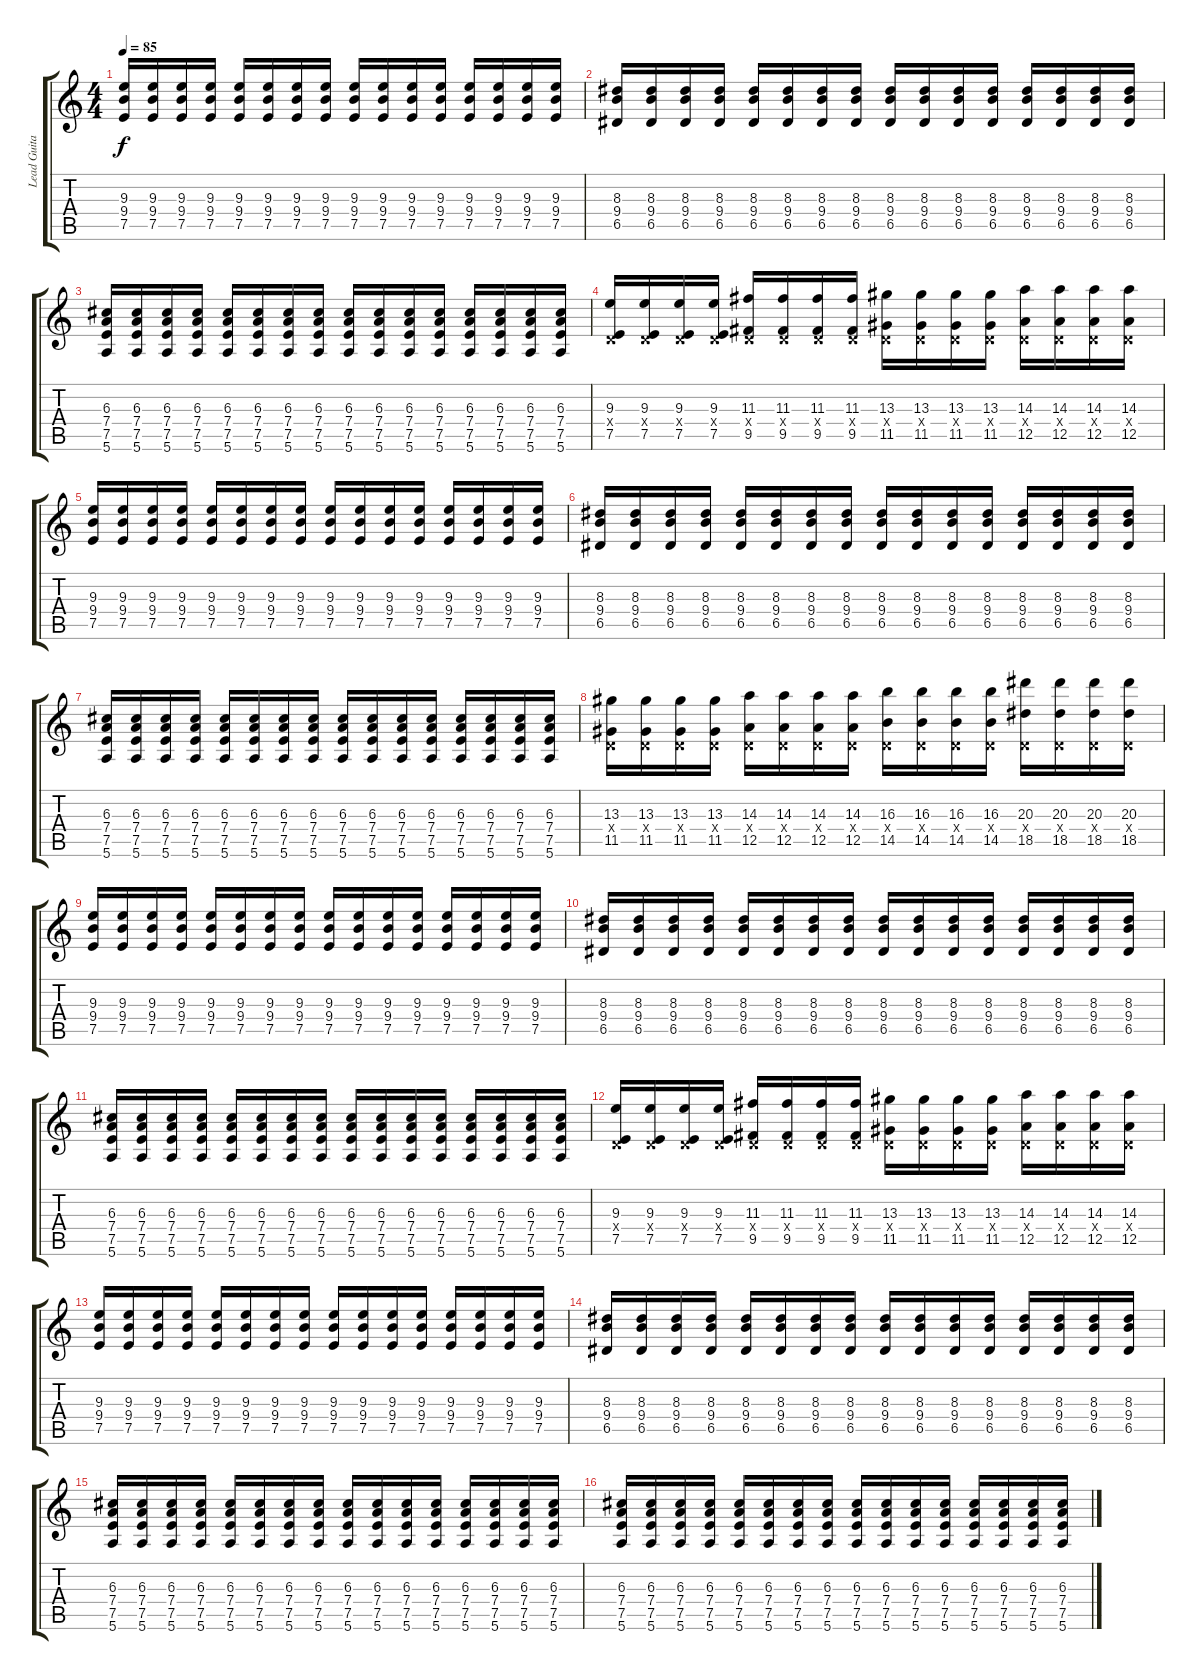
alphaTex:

\track ("Lead Guitar" "Lead Guita") {instrument electricguitarclean}
\staff {score tabs}
\tuning (E4 B3 G3 D3 A2 E2) {hide}
\ts (4 4)
\tempo 85
\clef g2
\ks c
(9.3 9.4 7.5).16{dy f instrument overdrivenguitar} (9.3 9.4 7.5).16 (9.3 9.4 7.5).16 (9.3 9.4 7.5).16 (9.3 9.4 7.5).16 (9.3 9.4 7.5).16 (9.3 9.4 7.5).16 (9.3 9.4 7.5).16 (9.3 9.4 7.5).16 (9.3 9.4 7.5).16 (9.3 9.4 7.5).16 (9.3 9.4 7.5).16 (9.3 9.4 7.5).16 (9.3 9.4 7.5).16 (9.3 9.4 7.5).16 (9.3 9.4 7.5).16 |
(8.3 9.4 6.5).16 (8.3 9.4 6.5).16 (8.3 9.4 6.5).16 (8.3 9.4 6.5).16 (8.3 9.4 6.5).16 (8.3 9.4 6.5).16 (8.3 9.4 6.5).16 (8.3 9.4 6.5).16 (8.3 9.4 6.5).16 (8.3 9.4 6.5).16 (8.3 9.4 6.5).16 (8.3 9.4 6.5).16 (8.3 9.4 6.5).16 (8.3 9.4 6.5).16 (8.3 9.4 6.5).16 (8.3 9.4 6.5).16 |
(6.3 7.4 7.5 5.6).16 (6.3 7.4 7.5 5.6).16 (6.3 7.4 7.5 5.6).16 (6.3 7.4 7.5 5.6).16 (6.3 7.4 7.5 5.6).16 (6.3 7.4 7.5 5.6).16 (6.3 7.4 7.5 5.6).16 (6.3 7.4 7.5 5.6).16 (6.3 7.4 7.5 5.6).16 (6.3 7.4 7.5 5.6).16 (6.3 7.4 7.5 5.6).16 (6.3 7.4 7.5 5.6).16 (6.3 7.4 7.5 5.6).16 (6.3 7.4 7.5 5.6).16 (6.3 7.4 7.5 5.6).16 (6.3 7.4 7.5 5.6).16 |
(9.3 0.4{x} 7.5).16 (9.3 0.4{x} 7.5).16 (9.3 0.4{x} 7.5).16 (9.3 0.4{x} 7.5).16 (11.3 0.4{x} 9.5).16 (11.3 0.4{x} 9.5).16 (11.3 0.4{x} 9.5).16 (11.3 0.4{x} 9.5).16 (13.3 0.4{x} 11.5).16 (13.3 0.4{x} 11.5).16 (13.3 0.4{x} 11.5).16 (13.3 0.4{x} 11.5).16 (14.3 0.4{x} 12.5).16 (14.3 0.4{x} 12.5).16 (14.3 0.4{x} 12.5).16 (14.3 0.4{x} 12.5).16 |
(9.3 9.4 7.5).16 (9.3 9.4 7.5).16 (9.3 9.4 7.5).16 (9.3 9.4 7.5).16 (9.3 9.4 7.5).16 (9.3 9.4 7.5).16 (9.3 9.4 7.5).16 (9.3 9.4 7.5).16 (9.3 9.4 7.5).16 (9.3 9.4 7.5).16 (9.3 9.4 7.5).16 (9.3 9.4 7.5).16 (9.3 9.4 7.5).16 (9.3 9.4 7.5).16 (9.3 9.4 7.5).16 (9.3 9.4 7.5).16 |
(8.3 9.4 6.5).16 (8.3 9.4 6.5).16 (8.3 9.4 6.5).16 (8.3 9.4 6.5).16 (8.3 9.4 6.5).16 (8.3 9.4 6.5).16 (8.3 9.4 6.5).16 (8.3 9.4 6.5).16 (8.3 9.4 6.5).16 (8.3 9.4 6.5).16 (8.3 9.4 6.5).16 (8.3 9.4 6.5).16 (8.3 9.4 6.5).16 (8.3 9.4 6.5).16 (8.3 9.4 6.5).16 (8.3 9.4 6.5).16 |
(6.3 7.4 7.5 5.6).16 (6.3 7.4 7.5 5.6).16 (6.3 7.4 7.5 5.6).16 (6.3 7.4 7.5 5.6).16 (6.3 7.4 7.5 5.6).16 (6.3 7.4 7.5 5.6).16 (6.3 7.4 7.5 5.6).16 (6.3 7.4 7.5 5.6).16 (6.3 7.4 7.5 5.6).16 (6.3 7.4 7.5 5.6).16 (6.3 7.4 7.5 5.6).16 (6.3 7.4 7.5 5.6).16 (6.3 7.4 7.5 5.6).16 (6.3 7.4 7.5 5.6).16 (6.3 7.4 7.5 5.6).16 (6.3 7.4 7.5 5.6).16 |
(13.3 0.4{x} 11.5).16 (13.3 0.4{x} 11.5).16 (13.3 0.4{x} 11.5).16 (13.3 0.4{x} 11.5).16 (14.3 0.4{x} 12.5).16 (14.3 0.4{x} 12.5).16 (14.3 0.4{x} 12.5).16 (14.3 0.4{x} 12.5).16 (16.3 0.4{x} 14.5).16 (16.3 0.4{x} 14.5).16 (16.3 0.4{x} 14.5).16 (16.3 0.4{x} 14.5).16 (20.3 0.4{x} 18.5).16 (20.3 0.4{x} 18.5).16 (20.3 0.4{x} 18.5).16 (20.3 0.4{x} 18.5).16 |
(9.3 9.4 7.5).16 (9.3 9.4 7.5).16 (9.3 9.4 7.5).16 (9.3 9.4 7.5).16 (9.3 9.4 7.5).16 (9.3 9.4 7.5).16 (9.3 9.4 7.5).16 (9.3 9.4 7.5).16 (9.3 9.4 7.5).16 (9.3 9.4 7.5).16 (9.3 9.4 7.5).16 (9.3 9.4 7.5).16 (9.3 9.4 7.5).16 (9.3 9.4 7.5).16 (9.3 9.4 7.5).16 (9.3 9.4 7.5).16 |
(8.3 9.4 6.5).16 (8.3 9.4 6.5).16 (8.3 9.4 6.5).16 (8.3 9.4 6.5).16 (8.3 9.4 6.5).16 (8.3 9.4 6.5).16 (8.3 9.4 6.5).16 (8.3 9.4 6.5).16 (8.3 9.4 6.5).16 (8.3 9.4 6.5).16 (8.3 9.4 6.5).16 (8.3 9.4 6.5).16 (8.3 9.4 6.5).16 (8.3 9.4 6.5).16 (8.3 9.4 6.5).16 (8.3 9.4 6.5).16 |
(6.3 7.4 7.5 5.6).16 (6.3 7.4 7.5 5.6).16 (6.3 7.4 7.5 5.6).16 (6.3 7.4 7.5 5.6).16 (6.3 7.4 7.5 5.6).16 (6.3 7.4 7.5 5.6).16 (6.3 7.4 7.5 5.6).16 (6.3 7.4 7.5 5.6).16 (6.3 7.4 7.5 5.6).16 (6.3 7.4 7.5 5.6).16 (6.3 7.4 7.5 5.6).16 (6.3 7.4 7.5 5.6).16 (6.3 7.4 7.5 5.6).16 (6.3 7.4 7.5 5.6).16 (6.3 7.4 7.5 5.6).16 (6.3 7.4 7.5 5.6).16 |
(9.3 0.4{x} 7.5).16 (9.3 0.4{x} 7.5).16 (9.3 0.4{x} 7.5).16 (9.3 0.4{x} 7.5).16 (11.3 0.4{x} 9.5).16 (11.3 0.4{x} 9.5).16 (11.3 0.4{x} 9.5).16 (11.3 0.4{x} 9.5).16 (13.3 0.4{x} 11.5).16 (13.3 0.4{x} 11.5).16 (13.3 0.4{x} 11.5).16 (13.3 0.4{x} 11.5).16 (14.3 0.4{x} 12.5).16 (14.3 0.4{x} 12.5).16 (14.3 0.4{x} 12.5).16 (14.3 0.4{x} 12.5).16 |
(9.3 9.4 7.5).16 (9.3 9.4 7.5).16 (9.3 9.4 7.5).16 (9.3 9.4 7.5).16 (9.3 9.4 7.5).16 (9.3 9.4 7.5).16 (9.3 9.4 7.5).16 (9.3 9.4 7.5).16 (9.3 9.4 7.5).16 (9.3 9.4 7.5).16 (9.3 9.4 7.5).16 (9.3 9.4 7.5).16 (9.3 9.4 7.5).16 (9.3 9.4 7.5).16 (9.3 9.4 7.5).16 (9.3 9.4 7.5).16 |
(8.3 9.4 6.5).16 (8.3 9.4 6.5).16 (8.3 9.4 6.5).16 (8.3 9.4 6.5).16 (8.3 9.4 6.5).16 (8.3 9.4 6.5).16 (8.3 9.4 6.5).16 (8.3 9.4 6.5).16 (8.3 9.4 6.5).16 (8.3 9.4 6.5).16 (8.3 9.4 6.5).16 (8.3 9.4 6.5).16 (8.3 9.4 6.5).16 (8.3 9.4 6.5).16 (8.3 9.4 6.5).16 (8.3 9.4 6.5).16 |
(6.3 7.4 7.5 5.6).16 (6.3 7.4 7.5 5.6).16 (6.3 7.4 7.5 5.6).16 (6.3 7.4 7.5 5.6).16 (6.3 7.4 7.5 5.6).16 (6.3 7.4 7.5 5.6).16 (6.3 7.4 7.5 5.6).16 (6.3 7.4 7.5 5.6).16 (6.3 7.4 7.5 5.6).16 (6.3 7.4 7.5 5.6).16 (6.3 7.4 7.5 5.6).16 (6.3 7.4 7.5 5.6).16 (6.3 7.4 7.5 5.6).16 (6.3 7.4 7.5 5.6).16 (6.3 7.4 7.5 5.6).16 (6.3 7.4 7.5 5.6).16 |
(6.3 7.4 7.5 5.6).16 (6.3 7.4 7.5 5.6).16 (6.3 7.4 7.5 5.6).16 (6.3 7.4 7.5 5.6).16 (6.3 7.4 7.5 5.6).16 (6.3 7.4 7.5 5.6).16 (6.3 7.4 7.5 5.6).16 (6.3 7.4 7.5 5.6).16 (6.3 7.4 7.5 5.6).16 (6.3 7.4 7.5 5.6).16 (6.3 7.4 7.5 5.6).16 (6.3 7.4 7.5 5.6).16 (6.3 7.4 7.5 5.6).16 (6.3 7.4 7.5 5.6).16 (6.3 7.4 7.5 5.6).16 (6.3 7.4 7.5 5.6).16
